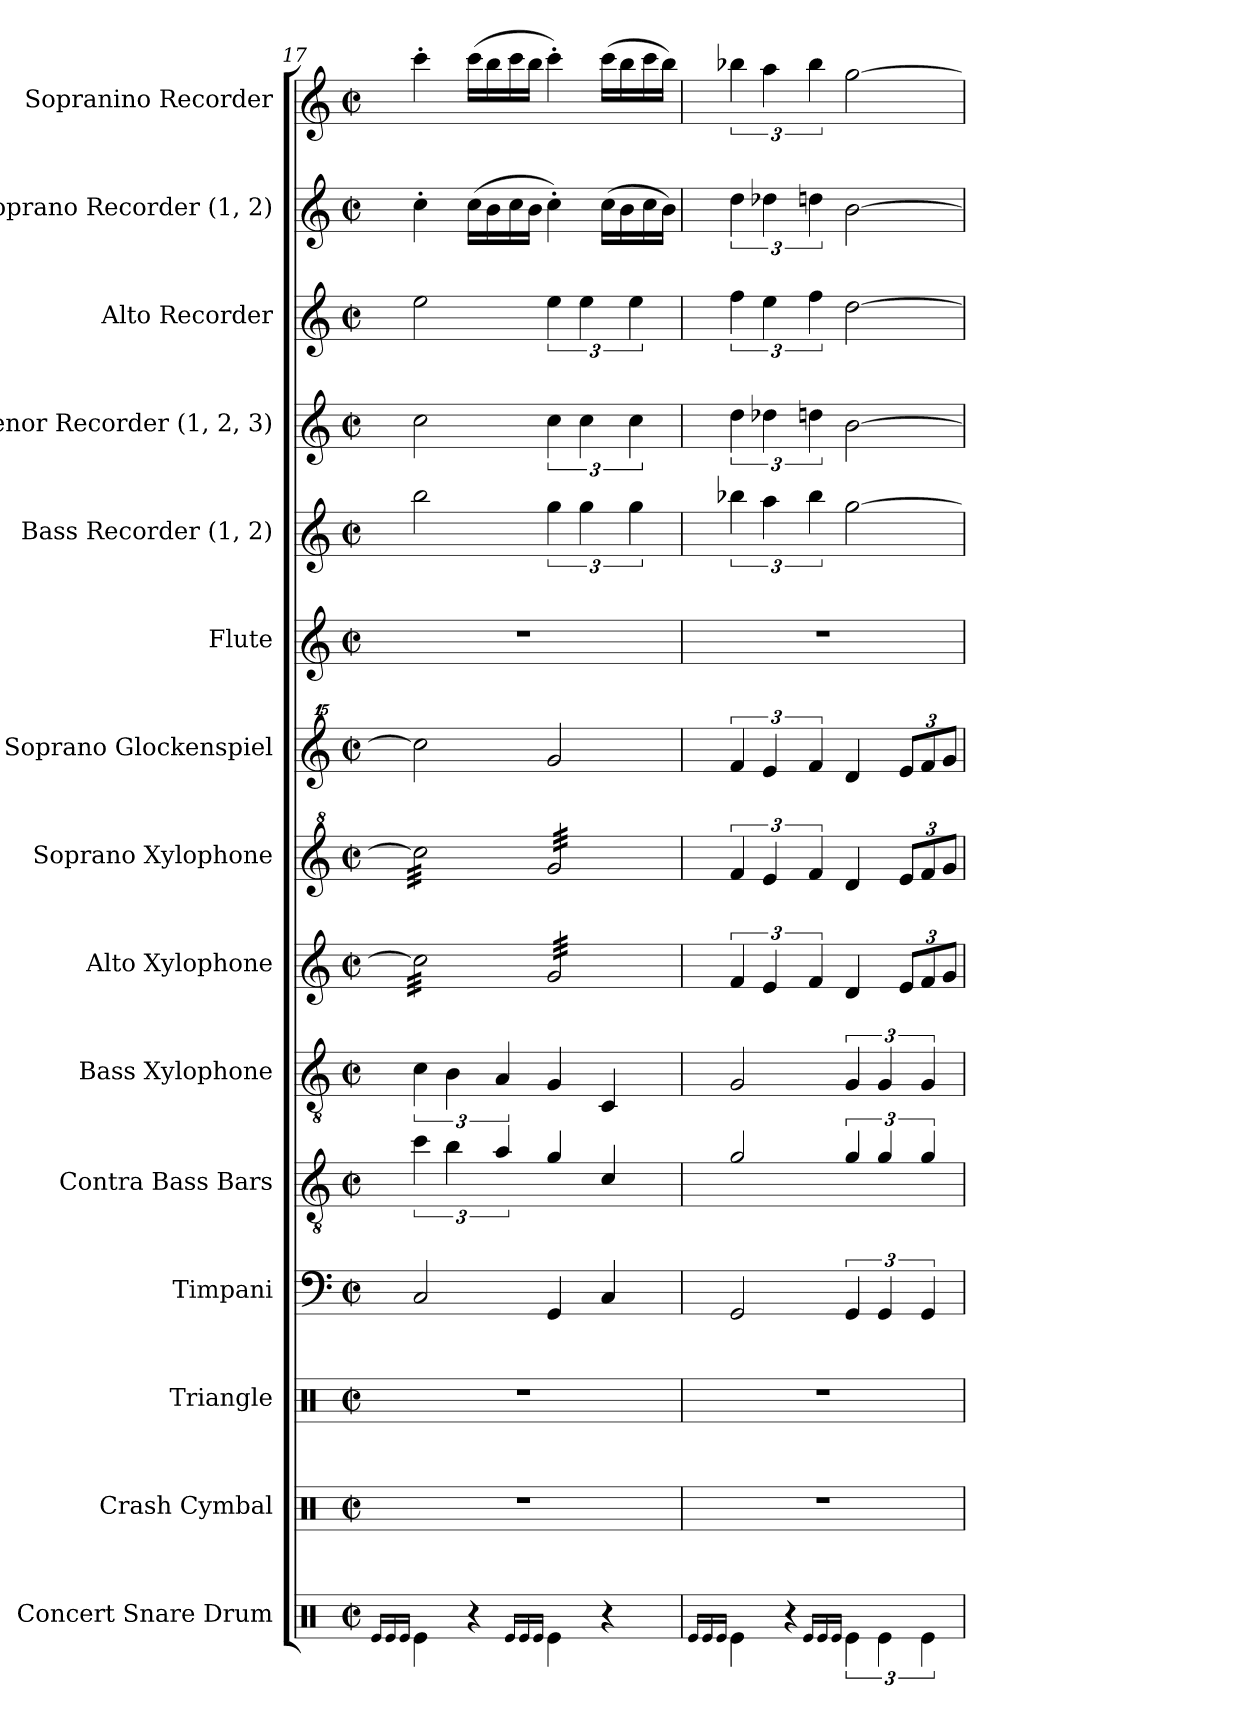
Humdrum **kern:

**kern	**kern	**kern	**kern	**kern	**kern	**kern	**kern	**kern	**kern	**kern	**kern	**kern	**kern	**kern
*part15	*part14	*part13	*part12	*part11	*part10	*part9	*part8	*part7	*part6	*part5	*part4	*part3	*part2	*part1
*staff15	*staff14	*staff13	*staff12	*staff11	*staff10	*staff9	*staff8	*staff7	*staff6	*staff5	*staff4	*staff3	*staff2	*staff1
*I"Concert Snare Drum	*I"Crash Cymbal	*I"Triangle	*I"Timpani	*I"Contra  Bass  Bars	*I"Bass  Xylophone	*I"Alto  Xylophone	*I"Soprano  Xylophone	*I"Soprano  Glockenspiel	*I"Flute	*I"Bass  Recorder (1, 2)	*I"Tenor  Recorder (1, 2, 3)	*I"Alto  Recorder	*I"Soprano  Recorder (1, 2)	*I"Sopranino  Recorder
*I'Con. Sn.	*I'Cr. Cym.	*I'Trgl.	*I'Timp.	*I'CBB	*I'BX	*I'AX	*I'SX	*I'SG	*I'Fl.	*I'B. Rec.	*I'T. Rec.	*I'A. Rec.	*I'S. Rec.	*I'So. R
*clefX	*clefX	*clefX	*clefF4	*clefGv2	*clefGv2	*clefG2	*clefG^2	*clefG^^2	*clefG2	*clefG2	*clefG2	*clefG2	*clefG2	*clefG2
*	*	*	*	*ITrd14c24	*	*	*	*	*	*ITrd7c12	*	*	*ITrd-7c-12	*ITrd-7c-12
*k[]	*k[]	*k[]	*k[]	*k[]	*k[]	*k[]	*k[]	*k[]	*k[]	*k[]	*k[]	*k[]	*k[]	*k[]
*M2/2	*M2/2	*M2/2	*M2/2	*M2/2	*M2/2	*M2/2	*M2/2	*M2/2	*M2/2	*M2/2	*M2/2	*M2/2	*M2/2	*M2/2
*met(c|)	*met(c|)	*met(c|)	*met(c|)	*met(c|)	*met(c|)	*met(c|)	*met(c|)	*met(c|)	*met(c|)	*met(c|)	*met(c|)	*met(c|)	*met(c|)	*met(c|)
=17	=17	=17	=17	=17	=17	=17	=17	=17	=17	=17	=17	=17	=17	=17
16qRe/LL	.	.	.	.	.	.	.	.	.	.	.	.	.	.
16qRe/	.	.	.	.	.	.	.	.	.	.	.	.	.	.
16qRe/JJ	.	.	.	.	.	.	.	.	.	.	.	.	.	.
*	*	*	*	*	*	*tremolo	*	*	*	*	*	*	*	*
*	*	*	*	*	*	*	*tremolo	*	*	*	*	*	*	*
4Re\	1r	1r	2C/	6C\	6c\	32cc\]LLL	32ccc\]LLL	2cccc\]	1r	2b\	2cc\	2ee\	4ccc'\	4cccc'\
.	.	.	.	.	.	32cc\	32ccc\	.	.	.	.	.	.	.
.	.	.	.	.	.	32cc\	32ccc\	.	.	.	.	.	.	.
.	.	.	.	.	.	32cc\	32ccc\	.	.	.	.	.	.	.
.	.	.	.	.	.	32cc\	32ccc\	.	.	.	.	.	.	.
.	.	.	.	.	.	32cc\	32ccc\	.	.	.	.	.	.	.
.	.	.	.	6BB\	6B\	.	.	.	.	.	.	.	.	.
.	.	.	.	.	.	32cc\	32ccc\	.	.	.	.	.	.	.
.	.	.	.	.	.	32cc\	32ccc\	.	.	.	.	.	.	.
4r	.	.	.	.	.	32cc\	32ccc\	.	.	.	.	.	(>16ccc\LL	(>16cccc\LL
.	.	.	.	.	.	32cc\	32ccc\	.	.	.	.	.	.	.
.	.	.	.	.	.	32cc\	32ccc\	.	.	.	.	.	16bb\	16bbb\
.	.	.	.	6AA/	6A/	.	.	.	.	.	.	.	.	.
.	.	.	.	.	.	32cc\	32ccc\	.	.	.	.	.	.	.
.	.	.	.	.	.	32cc\	32ccc\	.	.	.	.	.	16ccc\	16cccc\
.	.	.	.	.	.	32cc\	32ccc\	.	.	.	.	.	.	.
.	.	.	.	.	.	32cc\	32ccc\	.	.	.	.	.	16bb\JJ	16bbb\JJ
.	.	.	.	.	.	32cc\JJJ	32ccc\JJJ	.	.	.	.	.	.	.
16qRe/LL	.	.	.	.	.	.	.	.	.	.	.	.	.	.
16qRe/	.	.	.	.	.	.	.	.	.	.	.	.	.	.
16qRe/JJ	.	.	.	.	.	.	.	.	.	.	.	.	.	.
4Re\	.	.	4GG/	4GG/	4G/	32g/LLL	32gg/LLL	2ggg/	.	6g\	6cc\	6ee\	4ccc'\)	4cccc'\)
.	.	.	.	.	.	32g/	32gg/	.	.	.	.	.	.	.
.	.	.	.	.	.	32g/	32gg/	.	.	.	.	.	.	.
.	.	.	.	.	.	32g/	32gg/	.	.	.	.	.	.	.
.	.	.	.	.	.	32g/	32gg/	.	.	.	.	.	.	.
.	.	.	.	.	.	32g/	32gg/	.	.	.	.	.	.	.
.	.	.	.	.	.	.	.	.	.	6g\	6cc\	6ee\	.	.
.	.	.	.	.	.	32g/	32gg/	.	.	.	.	.	.	.
.	.	.	.	.	.	32g/	32gg/	.	.	.	.	.	.	.
4r	.	.	4C/	4CC/	4C/	32g/	32gg/	.	.	.	.	.	(>16ccc\LL	(>16cccc\LL
.	.	.	.	.	.	32g/	32gg/	.	.	.	.	.	.	.
.	.	.	.	.	.	32g/	32gg/	.	.	.	.	.	16bb\	16bbb\
.	.	.	.	.	.	.	.	.	.	6g\	6cc\	6ee\	.	.
.	.	.	.	.	.	32g/	32gg/	.	.	.	.	.	.	.
.	.	.	.	.	.	32g/	32gg/	.	.	.	.	.	16ccc\	16cccc\
.	.	.	.	.	.	32g/	32gg/	.	.	.	.	.	.	.
.	.	.	.	.	.	32g/	32gg/	.	.	.	.	.	16bb\JJ)	16bbb\JJ)
.	.	.	.	.	.	32g/JJJ	32gg/JJJ	.	.	.	.	.	.	.
*	*	*	*	*	*	*	*Xtremolo	*	*	*	*	*	*	*
*	*	*	*	*	*	*Xtremolo	*	*	*	*	*	*	*	*
=18	=18	=18	=18	=18	=18	=18	=18	=18	=18	=18	=18	=18	=18	=18
16qRe/LL	.	.	.	.	.	.	.	.	.	.	.	.	.	.
16qRe/	.	.	.	.	.	.	.	.	.	.	.	.	.	.
16qRe/JJ	.	.	.	.	.	.	.	.	.	.	.	.	.	.
4Re\	1r	1r	2GG/	2GG/	2G/	6f/	6ff/	6fff/	1r	6b-X\	6dd\	6ff\	6ddd\	6bbb-X\
.	.	.	.	.	.	6e/	6ee/	6eee/	.	6a\	6dd-X\	6ee\	6ddd-X\	6aaa\
4r	.	.	.	.	.	.	.	.	.	.	.	.	.	.
.	.	.	.	.	.	6f/	6ff/	6fff/	.	6b-\	6ddn\	6ff\	6dddn\	6bbb-\
16qRe/LL	.	.	.	.	.	.	.	.	.	.	.	.	.	.
16qRe/	.	.	.	.	.	.	.	.	.	.	.	.	.	.
16qRe/JJ	.	.	.	.	.	.	.	.	.	.	.	.	.	.
6Re\	.	.	6GG/	6GG/	6G/	4d/	4dd/	4ddd/	.	[2g\	[2b\	[2dd\	[2bb\	[2ggg\
6Re\	.	.	6GG/	6GG/	6G/	.	.	.	.	.	.	.	.	.
*	*	*	*	*	*	*Xbrackettup	*Xbrackettup	*Xbrackettup	*	*	*	*	*	*
.	.	.	.	.	.	12e/L	12ee/L	12eee/L	.	.	.	.	.	.
6Re\	.	.	6GG/	6GG/	6G/	12f/	12ff/	12fff/	.	.	.	.	.	.
.	.	.	.	.	.	12g/J	12gg/J	12ggg/J	.	.	.	.	.	.
=	=	=	=	=	=	=	=	=	=	=	=	=	=	=
*-	*-	*-	*-	*-	*-	*-	*-	*-	*-	*-	*-	*-	*-	*-
